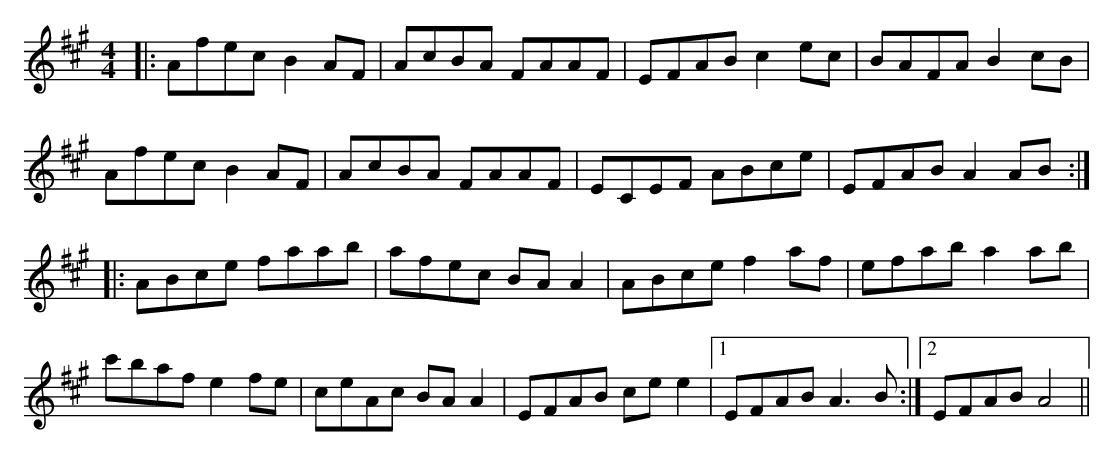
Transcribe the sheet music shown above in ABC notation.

X:1
M:4/4
K:A
|:Afec B2AF|AcBA FAAF|EFAB c2ec|BAFA B2cB|
Afec B2AF|AcBA FAAF|ECEF ABce|EFAB A2AB:|
|:ABce faab|afec BAA2|ABce f2af|efab a2ab|
c'baf e2fe|ceAc BAA2|EFAB cee2|1 EFAB A3B:|2 EFAB A4||
